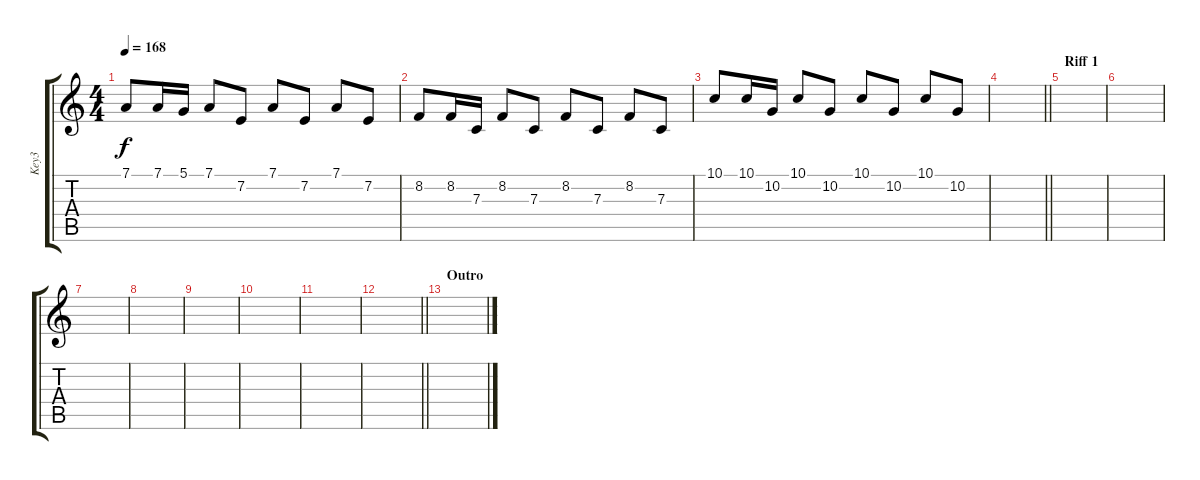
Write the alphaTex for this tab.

\track ("Key3" "Key3") {instrument celesta}
\staff {score tabs}
\tuning (D4 A3 F3 C3 G2 D2) {hide}
\ts (4 4)
\tempo 168
\clef g2
\ks c
7.1.8{dy f} 7.1.16 5.1.16 7.1.8 7.2.8 7.1.8 7.2.8 7.1.8 7.2.8 |
8.2.8 8.2.16 7.3.16 8.2.8 7.3.8 8.2.8 7.3.8 8.2.8 7.3.8 |
10.1.8{volume 5} 10.1.16 10.2.16 10.1.8 10.2.8 10.1.8 10.2.8 10.1.8 10.2.8 |
\barLineRight lightlight
|
\section ("" "Riff 1")
|
|
|
|
|
|
|
\barLineRight lightlight
|
\section ("" "Outro")
